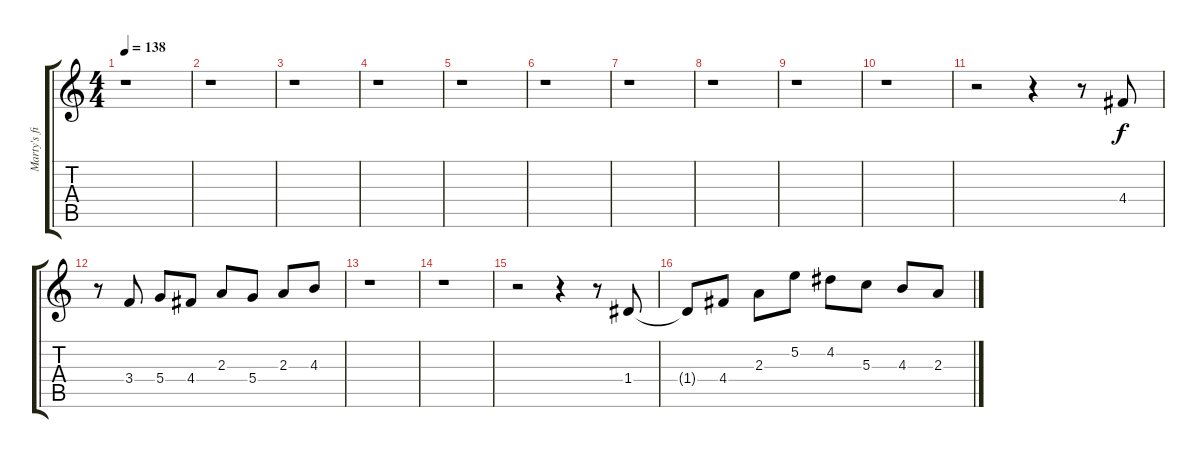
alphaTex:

\track ("Marty's fills" "Marty's fi") {instrument distortionguitar}
\staff {score tabs}
\tuning (E4 B3 G3 D3 A2 E2) {hide}
\ts (4 4)
\tempo 138
\clef g2
\ks c
r.1{dy f} |
r.1 |
r.1 |
r.1 |
r.1 |
r.1 |
r.1 |
r.1 |
r.1 |
r.1 |
r.2 r.4 r.8 4.4.8 |
r.8 3.4.8 5.4.8 4.4.8 2.3.8 5.4.8 2.3.8 4.3.8 |
r.1 |
r.1 |
r.2 r.4 r.8 1.4.8 |
1.4{t}.8 4.4.8 2.3.8 5.2.8 4.2.8 5.3.8 4.3.8 2.3.8
